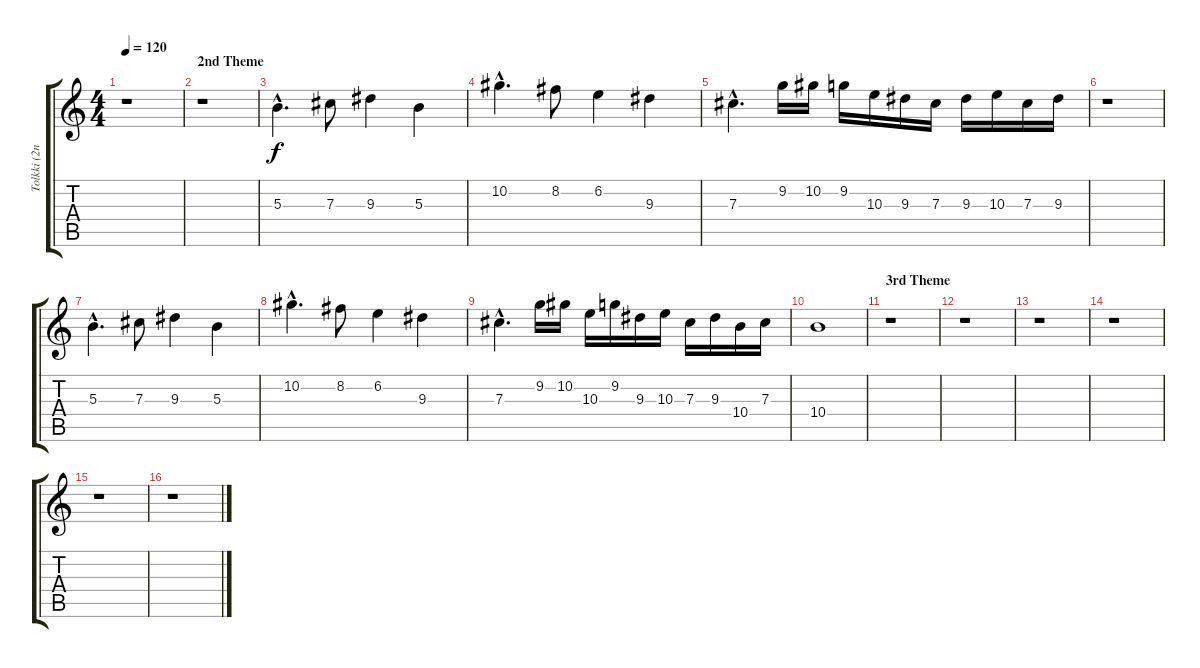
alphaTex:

\track ("Tolkki (2nd guitar)" "Tolkki (2n") {instrument overdrivenguitar}
\staff {score tabs}
\tuning (Eb4 Bb3 Gb3 Db3 Ab2 Eb2) {hide}
\ts (4 4)
\tempo 120
\clef g2
\ks c
r.1{dy f} |
\section ("" "2nd Theme")
r.1 |
5.3{hac}.4{d} 7.3.8 9.3.4 5.3.4 |
10.2{hac}.4{d} 8.2.8 6.2.4 9.3.4 |
7.3{hac}.4{d} 9.2.16 10.2.16 9.2.16 10.3.16 9.3.16 7.3.16 9.3.16 10.3.16 7.3.16 9.3.16 |
r.1 |
5.3{hac}.4{d} 7.3.8 9.3.4 5.3.4 |
10.2{hac}.4{d} 8.2.8 6.2.4 9.3.4 |
7.3{hac}.4{d} 9.2.16 10.2.16 10.3.16 9.2.16 9.3.16 10.3.16 7.3.16 9.3.16 10.4.16 7.3.16 |
10.4.1 |
\section ("" "3rd Theme")
r.1 |
r.1 |
r.1 |
r.1 |
r.1 |
r.1
